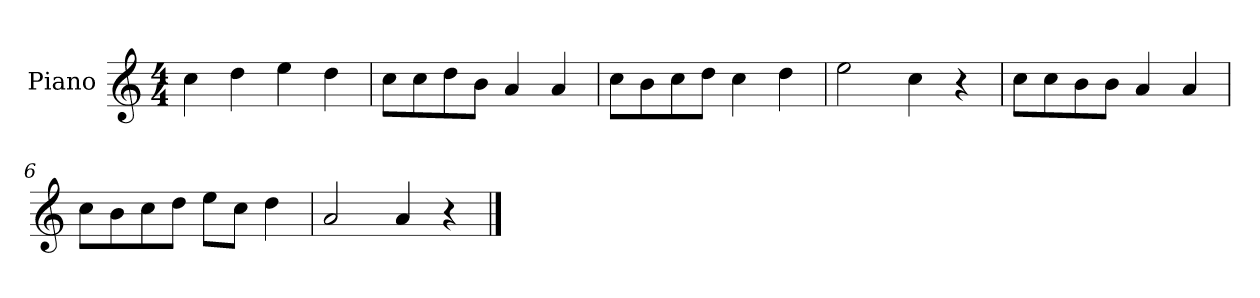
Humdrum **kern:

**kern
*part1
*staff1
*I"Piano
*I'P-no
*clefG2
*k[]
*M4/4
*MM90
=1
4cc\
4dd\
4ee\
4dd\
=2
8cc\L
8cc\
8dd\
8b\J
4a/
4a/
=3
8cc\L
8b\
8cc\
8dd\J
4cc\
4dd\
=4
2ee\
4cc\
4r
=5
8cc\L
8cc\
8b\
8b\J
4a/
4a/
=6
8cc\L
8b\
8cc\
8dd\J
8ee\L
8cc\J
4dd\
=7
2a/
4a/
4r
==
*-
